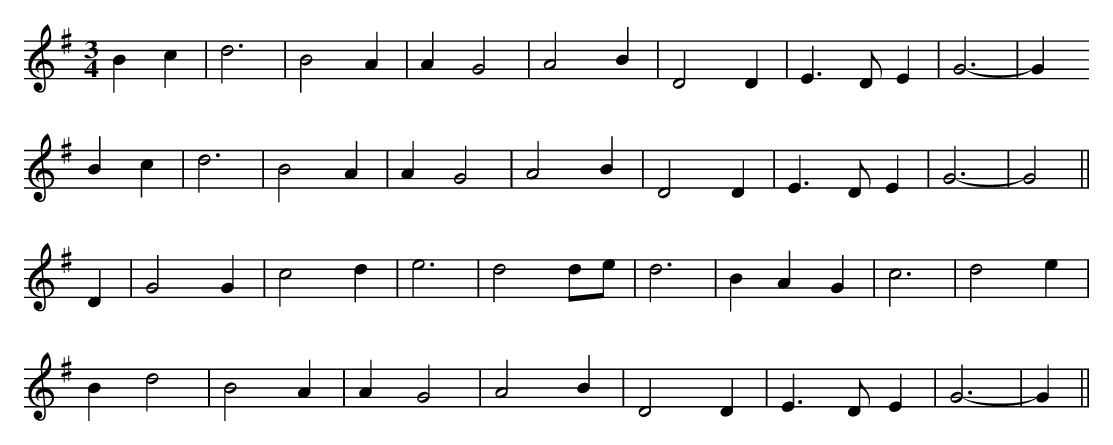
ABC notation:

X:1
M:3/4
K:G
B2 c2|d6|B4 A2|A2 G4|A4 B2|D4 D2|E3 D E2|G6-|G2
B2 c2|d6|B4 A2|A2 G4|A4 B2|D4 D2|E3 D E2|G6-|G4||
D2|G4 G2|c4 d2|e6|d4 de|d6|B2 A2 G2|c6|d4 e2|
B2 d4|B4 A2|A2 G4|A4 B2|D4 D2|E3 D E2|G6-|G2||
